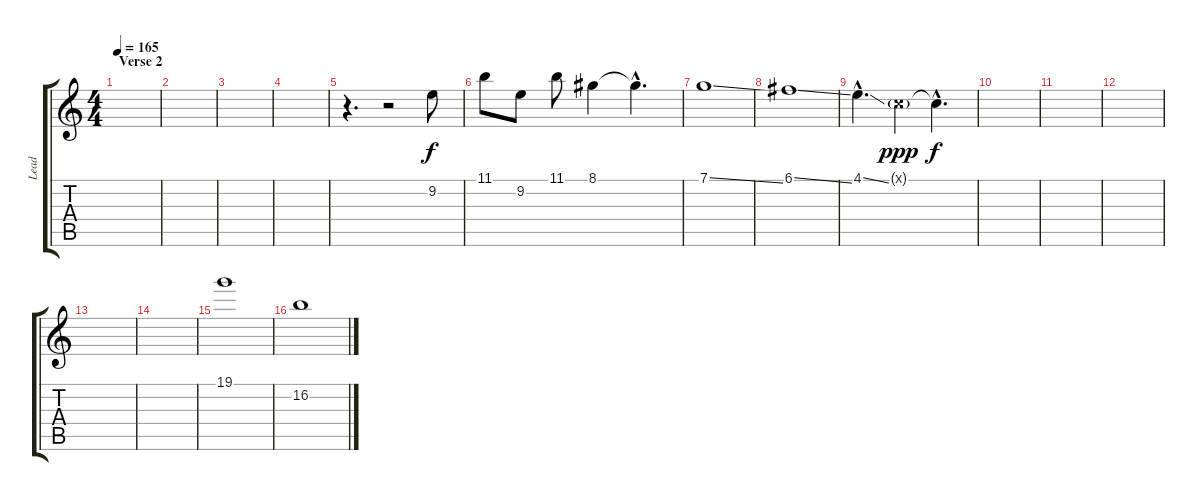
\track ("Lead" "Lead") {instrument overdrivenguitar}
\staff {score tabs}
\tuning (C4 G3 Eb3 Bb2 F2 C2) {hide}
\ts (4 4)
\section ("" "Verse 2")
\tempo 165
\clef g2
\ks c
|
|
|
|
r.4{d} r.2 9.2.8 |
11.1.8 9.2.8 11.1.8 8.1.4 8.1{hac t}.4{d} |
7.1{ss}.1 |
6.1{ss}.1 |
4.1{ss hac}.4{d} 0.1{g x}.4{dy ppp} 0.1{hac t}.4{d dy f} |
|
|
|
|
|
19.1.1 |
16.2.1
